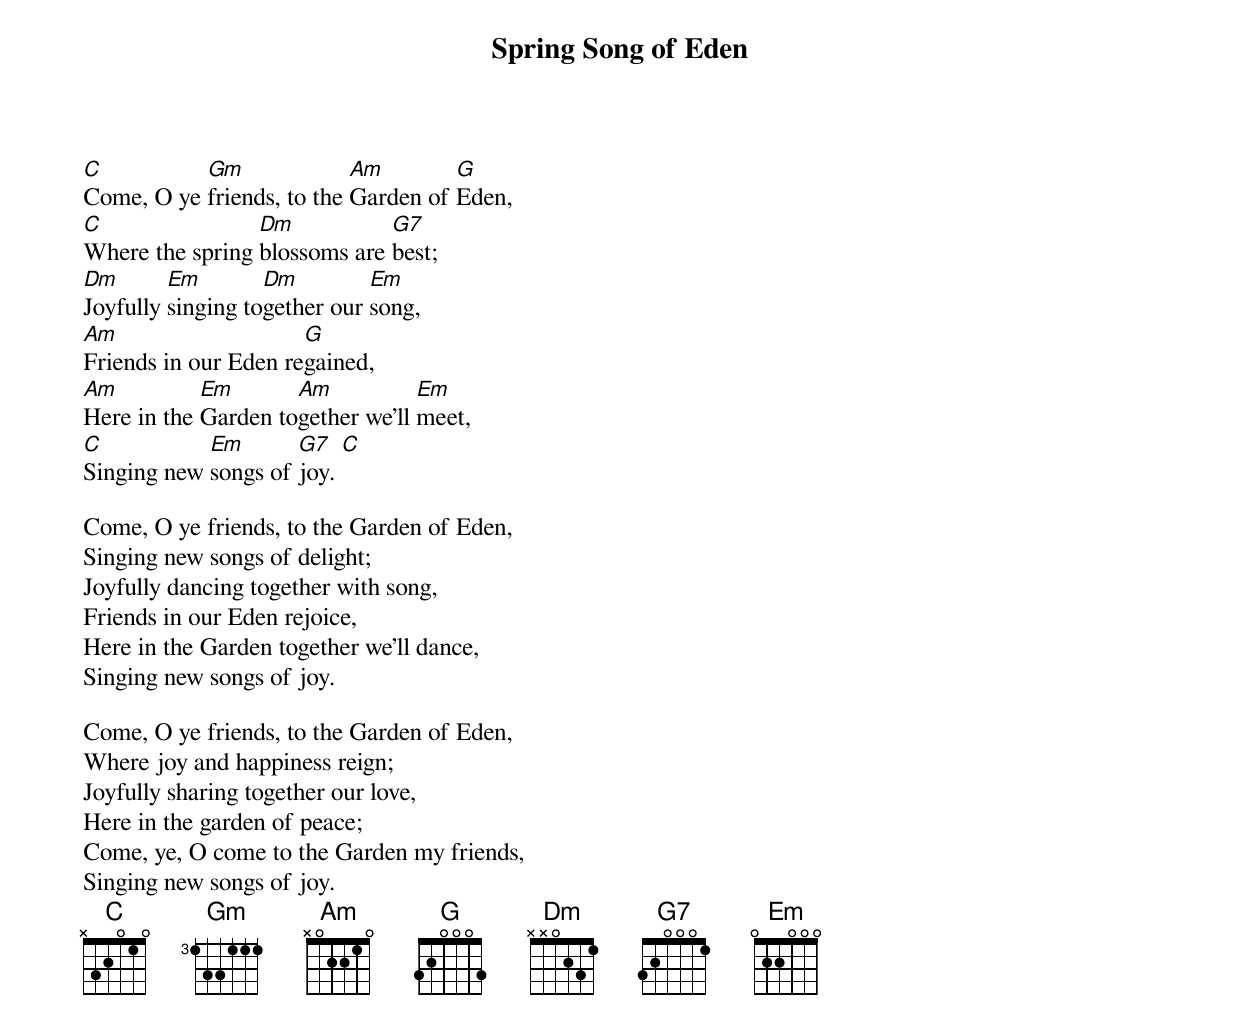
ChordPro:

{title: Spring Song of Eden}
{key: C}
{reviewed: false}

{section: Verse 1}
[C]Come, O ye [Gm]friends, to the [Am]Garden of [G]Eden,
[C]Where the spring [Dm]blossoms are [G7]best;
[Dm]Joyfully [Em]singing to[Dm]gether our [Em]song,
[Am]Friends in our Eden re[G]gained,
[Am]Here in the [Em]Garden to[Am]gether we'll [Em]meet,
[C]Singing new [Em]songs of [G7]joy. [C]

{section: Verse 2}
Come, O ye friends, to the Garden of Eden,
Singing new songs of delight;
Joyfully dancing together with song,
Friends in our Eden rejoice,
Here in the Garden together we'll dance,
Singing new songs of joy.

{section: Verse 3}
Come, O ye friends, to the Garden of Eden,
Where joy and happiness reign;
Joyfully sharing together our love,
Here in the garden of peace;
Come, ye, O come to the Garden my friends,
Singing new songs of joy.
